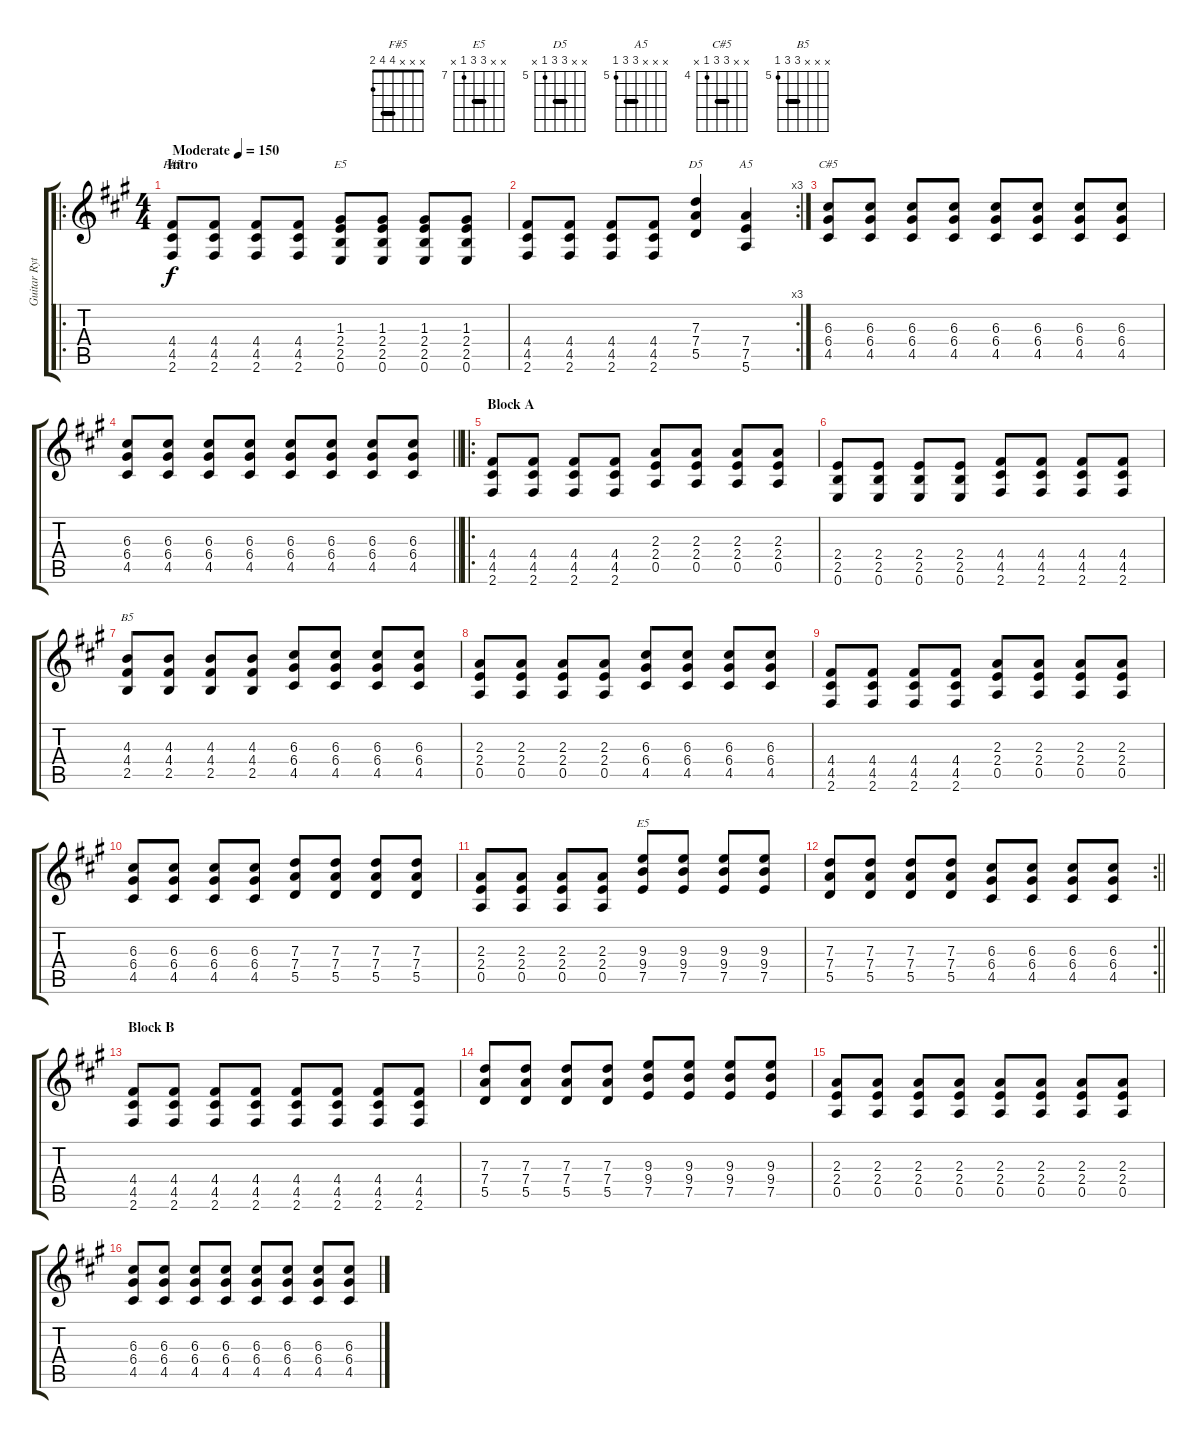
\track ("Guitar Rythm" "Guitar Ryt") {instrument overdrivenguitar}
\staff {score tabs}
\tuning (E4 B3 G3 D3 A2 E2) {hide}
\chord ("F#5" x x x 4 4 2) {barre 4}
\chord ("E5" x x x 2 2 0) {barre 2}
\chord ("D5" x x 7 7 5 x) {firstfret 5 barre 7}
\chord ("A5" x x x 7 7 5) {firstfret 5 barre 7}
\chord ("C#5" x x 6 6 4 x) {firstfret 4 barre 6}
\chord ("B5" x x x 7 7 5) {firstfret 5 barre 7}
\chord ("E5" x x 9 9 7 x) {firstfret 7 barre 9}
\ro
\ts (4 4)
\section ("" "Intro")
\tempo (150 "Moderate")
\clef g2
\ks f#minor
(4.4 4.5 2.6).8{ch "F#5" dy f instrument overdrivenguitar} (4.4 4.5 2.6).8 (4.4 4.5 2.6).8 (4.4 4.5 2.6).8 (1.3 2.4 2.5 0.6).8{ch "E5"} (1.3 2.4 2.5 0.6).8 (1.3 2.4 2.5 0.6).8 (1.3 2.4 2.5 0.6).8 |
\rc 3
(4.4 4.5 2.6).8 (4.4 4.5 2.6).8 (4.4 4.5 2.6).8 (4.4 4.5 2.6).8 (7.3 7.4 5.5).4{ch "D5"} (7.4 7.5 5.6).4{ch "A5"} |
(6.3 6.4 4.5).8{ch "C#5"} (6.3 6.4 4.5).8 (6.3 6.4 4.5).8 (6.3 6.4 4.5).8 (6.3 6.4 4.5).8 (6.3 6.4 4.5).8 (6.3 6.4 4.5).8 (6.3 6.4 4.5).8 |
\barLineRight lightlight
(6.3 6.4 4.5).8 (6.3 6.4 4.5).8 (6.3 6.4 4.5).8 (6.3 6.4 4.5).8 (6.3 6.4 4.5).8 (6.3 6.4 4.5).8 (6.3 6.4 4.5).8 (6.3 6.4 4.5).8 |
\ro
\section ("" "Block A")
(4.4 4.5 2.6).8 (4.4 4.5 2.6).8 (4.4 4.5 2.6).8 (4.4 4.5 2.6).8 (2.3 2.4 0.5).8 (2.3 2.4 0.5).8 (2.3 2.4 0.5).8 (2.3 2.4 0.5).8 |
(2.4 2.5 0.6).8 (2.4 2.5 0.6).8 (2.4 2.5 0.6).8 (2.4 2.5 0.6).8 (4.4 4.5 2.6).8 (4.4 4.5 2.6).8 (4.4 4.5 2.6).8 (4.4 4.5 2.6).8 |
(4.3 4.4 2.5).8{ch "B5"} (4.3 4.4 2.5).8 (4.3 4.4 2.5).8 (4.3 4.4 2.5).8 (6.3 6.4 4.5).8 (6.3 6.4 4.5).8 (6.3 6.4 4.5).8 (6.3 6.4 4.5).8 |
(2.3 2.4 0.5).8 (2.3 2.4 0.5).8 (2.3 2.4 0.5).8 (2.3 2.4 0.5).8 (6.3 6.4 4.5).8 (6.3 6.4 4.5).8 (6.3 6.4 4.5).8 (6.3 6.4 4.5).8 |
(4.4 4.5 2.6).8 (4.4 4.5 2.6).8 (4.4 4.5 2.6).8 (4.4 4.5 2.6).8 (2.3 2.4 0.5).8 (2.3 2.4 0.5).8 (2.3 2.4 0.5).8 (2.3 2.4 0.5).8 |
(6.3 6.4 4.5).8 (6.3 6.4 4.5).8 (6.3 6.4 4.5).8 (6.3 6.4 4.5).8 (7.3 7.4 5.5).8 (7.3 7.4 5.5).8 (7.3 7.4 5.5).8 (7.3 7.4 5.5).8 |
(2.3 2.4 0.5).8 (2.3 2.4 0.5).8 (2.3 2.4 0.5).8 (2.3 2.4 0.5).8 (9.3 9.4 7.5).8{ch "E5"} (9.3 9.4 7.5).8 (9.3 9.4 7.5).8 (9.3 9.4 7.5).8 |
\rc 2
\barLineRight lightlight
(7.3 7.4 5.5).8 (7.3 7.4 5.5).8 (7.3 7.4 5.5).8 (7.3 7.4 5.5).8 (6.3 6.4 4.5).8 (6.3 6.4 4.5).8 (6.3 6.4 4.5).8 (6.3 6.4 4.5).8 |
\section ("" "Block B")
(4.4 4.5 2.6).8 (4.4 4.5 2.6).8 (4.4 4.5 2.6).8 (4.4 4.5 2.6).8 (4.4 4.5 2.6).8 (4.4 4.5 2.6).8 (4.4 4.5 2.6).8 (4.4 4.5 2.6).8 |
(7.3 7.4 5.5).8 (7.3 7.4 5.5).8 (7.3 7.4 5.5).8 (7.3 7.4 5.5).8 (9.3 9.4 7.5).8 (9.3 9.4 7.5).8 (9.3 9.4 7.5).8 (9.3 9.4 7.5).8 |
(2.3 2.4 0.5).8 (2.3 2.4 0.5).8 (2.3 2.4 0.5).8 (2.3 2.4 0.5).8 (2.3 2.4 0.5).8 (2.3 2.4 0.5).8 (2.3 2.4 0.5).8 (2.3 2.4 0.5).8 |
(6.3 6.4 4.5).8 (6.3 6.4 4.5).8 (6.3 6.4 4.5).8 (6.3 6.4 4.5).8 (6.3 6.4 4.5).8 (6.3 6.4 4.5).8 (6.3 6.4 4.5).8 (6.3 6.4 4.5).8
